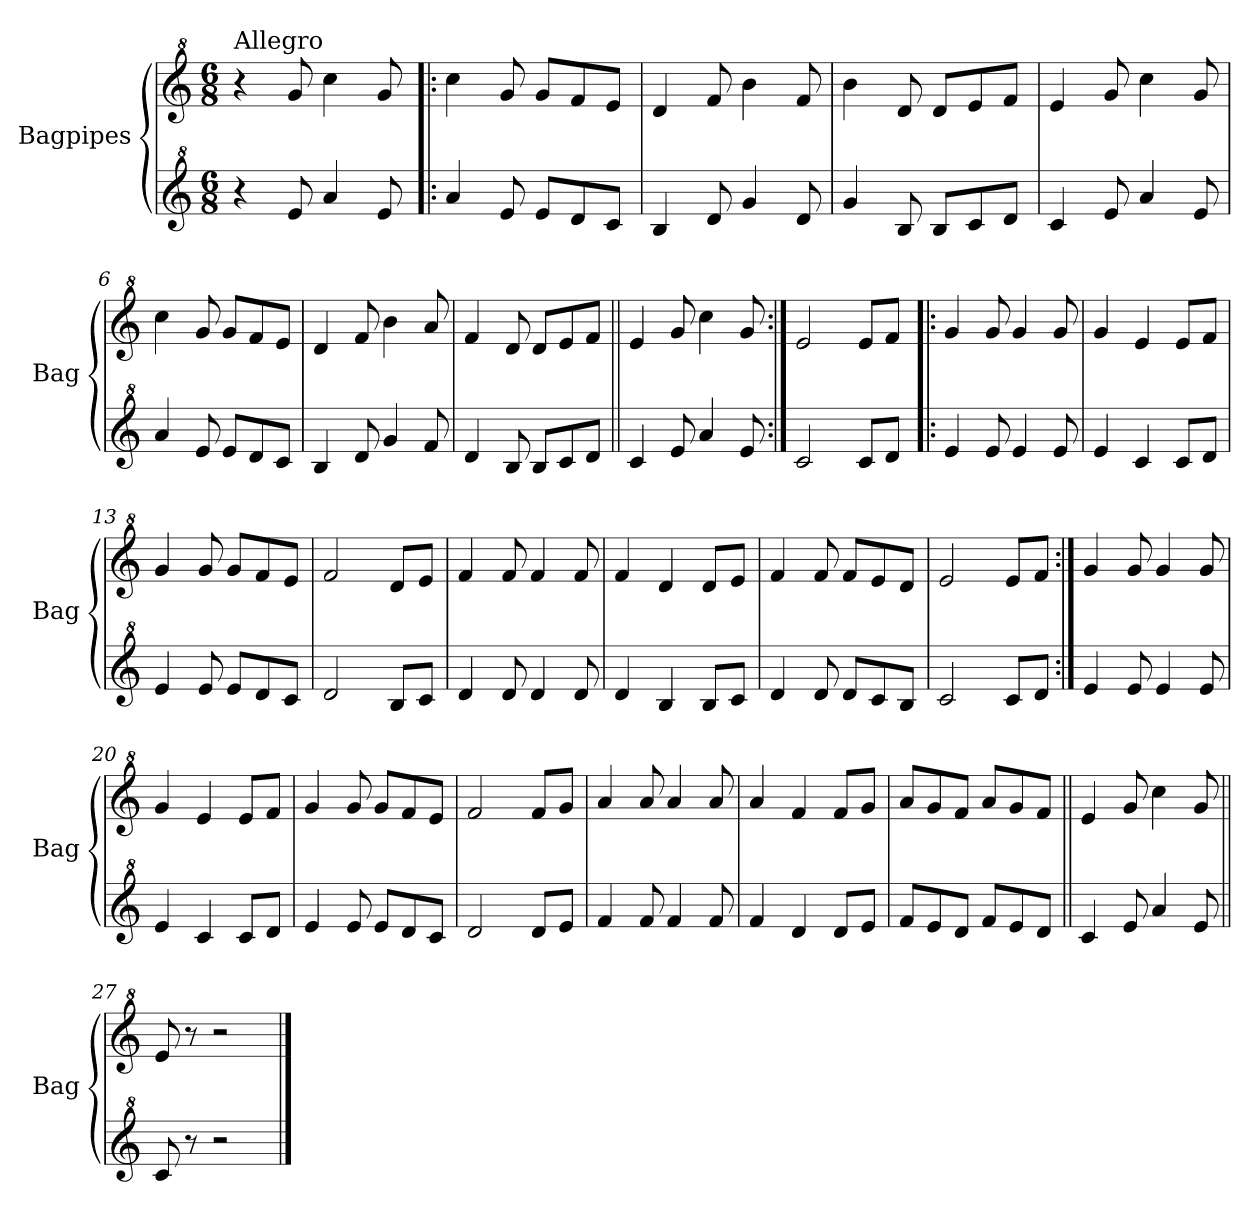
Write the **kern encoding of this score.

**kern	**kern
*part2	*part1
*staff2	*staff1
*I"Bagpipes	*I"Bagpipes
*I'Bag	*I'Bag
*clefG^2	*clefG^2
*k[]	*k[]
*C:	*C:
*M6/8	*M6/8
=1	=1
!	!LO:TX:a:t=Allegro
4r	4r
8ee/	8gg/
4aa/	4ccc\
8ee/	8gg/
=2!|:	=2!|:
4aa/	4ccc\
8ee/	8gg/
8ee/L	8gg/L
8dd/	8ff/
8cc/J	8ee/J
=3	=3
4b/	4dd/
8dd/	8ff/
4gg/	4bb\
8dd/	8ff/
=4	=4
4gg/	4bb\
8b/	8dd/
8b/L	8dd/L
8cc/	8ee/
8dd/J	8ff/J
=5	=5
4cc/	4ee/
8ee/	8gg/
4aa/	4ccc\
8ee/	8gg/
=6	=6
4aa/	4ccc\
8ee/	8gg/
8ee/L	8gg/L
8dd/	8ff/
8cc/J	8ee/J
=7	=7
4b/	4dd/
8dd/	8ff/
4gg/	4bb\
8ff/	8aa/
=8	=8
4dd/	4ff/
8b/	8dd/
8b/L	8dd/L
8cc/	8ee/
8dd/J	8ff/J
!!LO:LB:g=z
=9||	=9||
4cc/	4ee/
8ee/	8gg/
4aa/	4ccc\
8ee/	8gg/
=10:|!	=10:|!
2cc/	2ee/
8cc/L	8ee/L
8dd/J	8ff/J
=11!|:	=11!|:
4ee/	4gg/
8ee/	8gg/
4ee/	4gg/
8ee/	8gg/
=12	=12
4ee/	4gg/
4cc/	4ee/
8cc/L	8ee/L
8dd/J	8ff/J
=13	=13
4ee/	4gg/
8ee/	8gg/
8ee/L	8gg/L
8dd/	8ff/
8cc/J	8ee/J
=14	=14
2dd/	2ff/
8b/L	8dd/L
8cc/J	8ee/J
=15	=15
4dd/	4ff/
8dd/	8ff/
4dd/	4ff/
8dd/	8ff/
=16	=16
4dd/	4ff/
4b/	4dd/
8b/L	8dd/L
8cc/J	8ee/J
=17	=17
4dd/	4ff/
8dd/	8ff/
8dd/L	8ff/L
8cc/	8ee/
8b/J	8dd/J
!!LO:LB:g=z
=18	=18
2cc/	2ee/
8cc/L	8ee/L
8dd/J	8ff/J
=19:|!	=19:|!
4ee/	4gg/
8ee/	8gg/
4ee/	4gg/
8ee/	8gg/
=20	=20
4ee/	4gg/
4cc/	4ee/
8cc/L	8ee/L
8dd/J	8ff/J
=21	=21
4ee/	4gg/
8ee/	8gg/
8ee/L	8gg/L
8dd/	8ff/
8cc/J	8ee/J
=22	=22
2dd/	2ff/
8dd/L	8ff/L
8ee/J	8gg/J
=23	=23
4ff/	4aa/
8ff/	8aa/
4ff/	4aa/
8ff/	8aa/
=24	=24
4ff/	4aa/
4dd/	4ff/
8dd/L	8ff/L
8ee/J	8gg/J
=25	=25
8ff/L	8aa/L
8ee/	8gg/
8dd/J	8ff/J
8ff/L	8aa/L
8ee/	8gg/
8dd/J	8ff/J
=26||	=26||
4cc/	4ee/
8ee/	8gg/
4aa/	4ccc\
8ee/	8gg/
!!LO:LB:g=z
=27||	=27||
8cc/	8ee/
8r	8r
2r	2r
==	==
*-	*-
